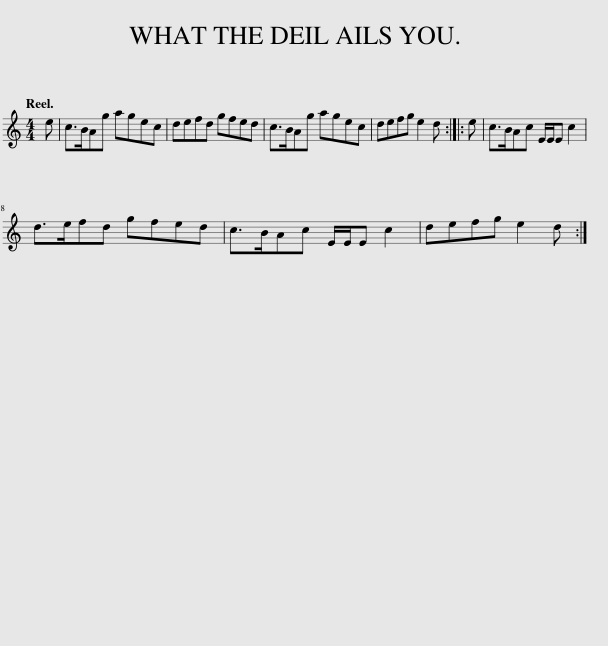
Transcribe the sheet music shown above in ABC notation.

X:1
L:1/8
Q:1/4=120
M:4/4
I:linebreak $
K:C
V:1 treble
V:1
 e | c>BAg agec | defd gfed | c>BAg agec | defg e2 d :: %5
 e | c>BAc E/E/E c2 |$ d>efd gfed | c>BAc E/E/E c2 | defg e2 d :| %10
